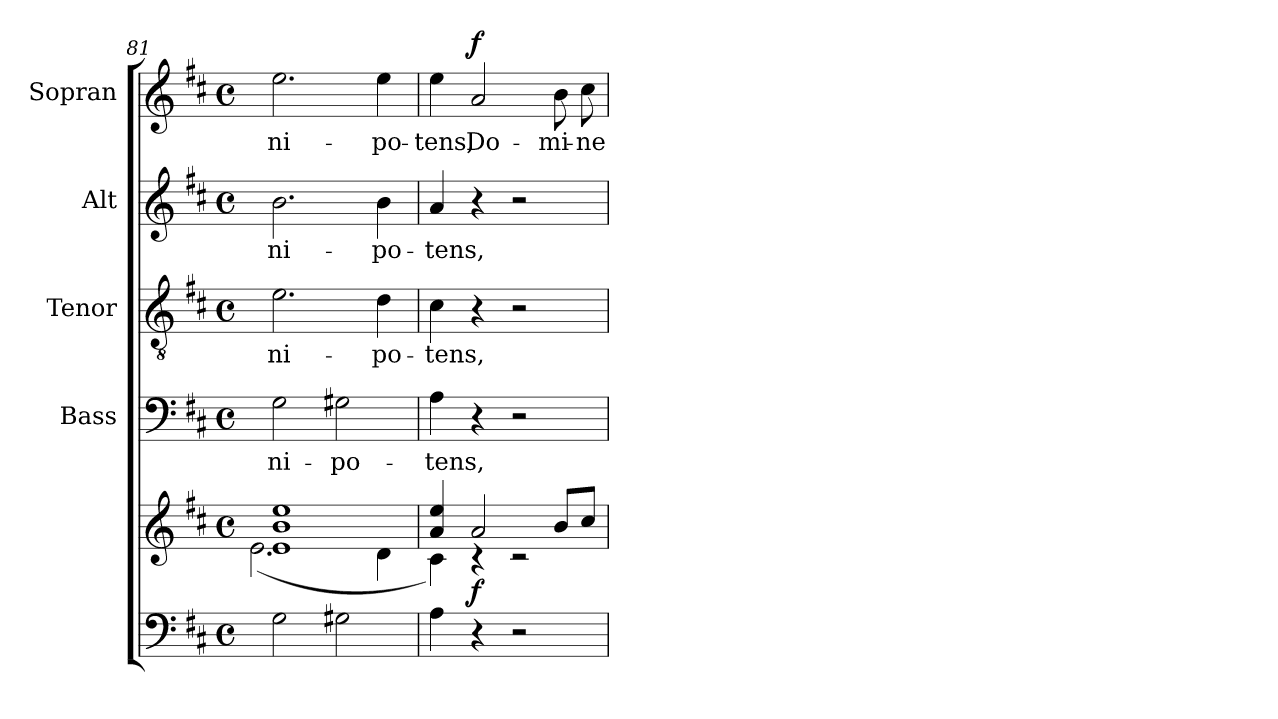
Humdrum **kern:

**kern	**kern	**dynam	**kern	**text	**kern	**text	**kern	**text	**kern	**text	**dynam
*part5	*part5	*part5	*part4	*part4	*part3	*part3	*part2	*part2	*part1	*part1	*part1
*staff6	*staff5	*staff5/6	*staff4	*staff4	*staff3	*staff3	*staff2	*staff2	*staff1	*staff1	*staff1
*	*	*	*I"Bass	*	*I"Tenor	*	*I"Alt	*	*I"Sopran	*	*
*	*	*	*I'B.	*	*I'T.	*	*I'A.	*	*I'S.	*	*
*clefF4	*clefG2	*	*clefF4	*	*clefGv2	*	*clefG2	*	*clefG2	*	*
*k[f#c#]	*k[f#c#]	*	*k[f#c#]	*	*k[f#c#]	*	*k[f#c#]	*	*k[f#c#]	*	*
*D:	*D:	*	*D:	*	*D:	*	*D:	*	*D:	*	*
*M4/4	*M4/4	*	*M4/4	*	*M4/4	*	*M4/4	*	*M4/4	*	*
*met(c)	*met(c)	*	*met(c)	*	*met(c)	*	*met(c)	*	*met(c)	*	*
=81	=81	=81	=81	=81	=81	=81	=81	=81	=81	=81	=81
*	*^	*	*	*	*	*	*	*	*	*	*
!	!	!	!	!	!LO:LY:b	!	!LO:LY:b	!	!LO:LY:b	!	!LO:LY:b	!
2G\	1e 1b 1ee	(<2.e\	.	2G\	-ni-	2.e\	-ni-	2.b\	-ni-	2.ee\	-ni-	.
!	!	!	!	!	!LO:LY:b	!	!	!	!	!	!	!
2G#X\	.	.	.	2G#X\	-po-	.	.	.	.	.	.	.
!	!	!	!	!	!	!	!LO:LY:b	!	!LO:LY:b	!	!LO:LY:b	!
.	.	4d\	.	.	.	4d\	-po-	4b\	-po-	4ee\	-po-	.
=82	=82	=82	=82	=82	=82	=82	=82	=82	=82	=82	=82	=82
!	!	!	!	!	!LO:LY:b	!	!LO:LY:b	!	!LO:LY:b	!	!LO:LY:b	!
4A\	4a/ 4ee/	4c#\)	.	4A\	-tens,	4c#\	-tens,	4a/	-tens,	4ee\	-tens,	.
!	!	!	!LO:DY:b	!	!	!	!	!	!	!	!LO:LY:b	!LO:DY:a
4r	2a/	4rc	f	4r	.	4r	.	4r	.	2a/	Do-	f
2r	.	2rc	.	2r	.	2r	.	2r	.	.	.	.
!	!	!	!	!	!	!	!	!	!	!	!LO:LY:b	!
.	8b/L	.	.	.	.	.	.	.	.	8b\	-mi-	.
!	!	!	!	!	!	!	!	!	!	!	!LO:LY:b	!
.	8cc#/J	.	.	.	.	.	.	.	.	8cc#\	-ne	.
*	*v	*v	*	*	*	*	*	*	*	*	*	*
=	=	=	=	=	=	=	=	=	=	=	=
*-	*-	*-	*-	*-	*-	*-	*-	*-	*-	*-	*-
